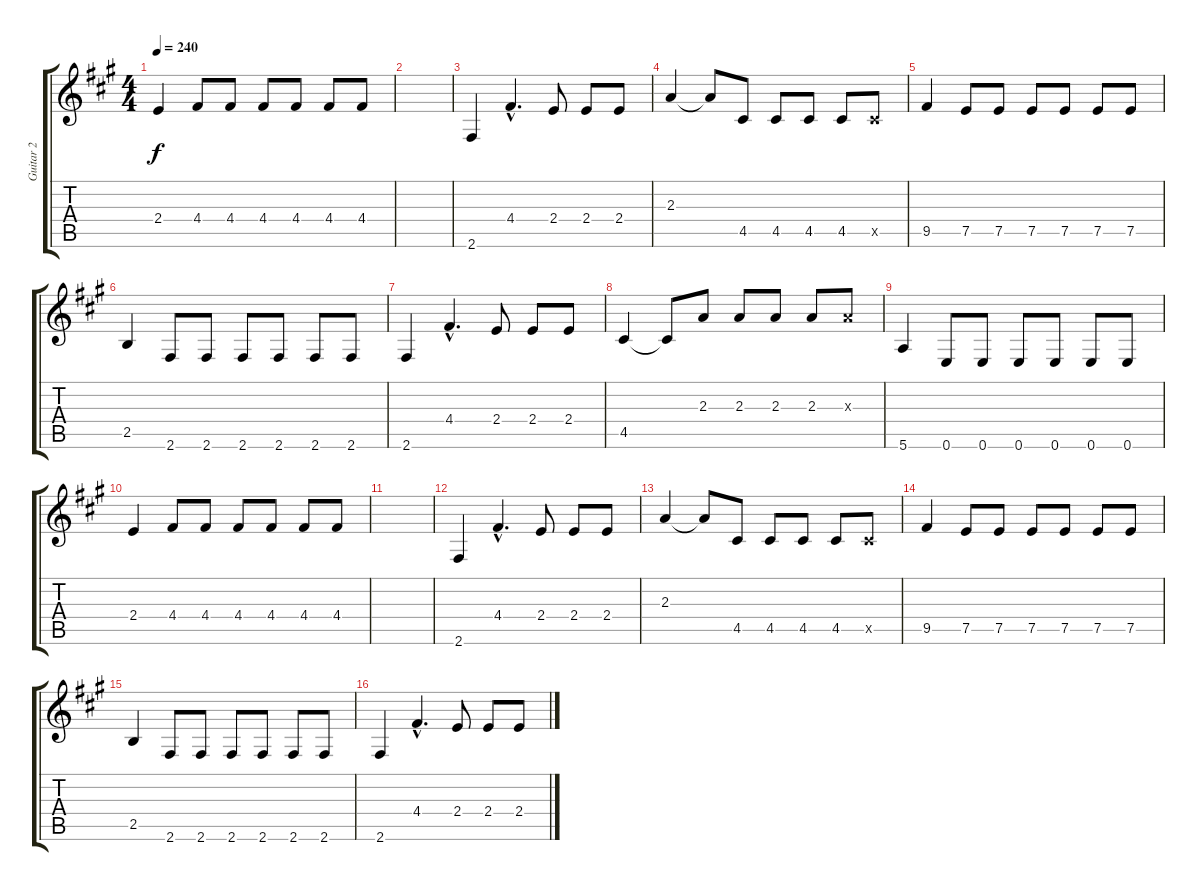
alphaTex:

\track ("Guitar 2" "Guitar 2") {instrument overdrivenguitar}
\staff {score tabs}
\tuning (E4 B3 G3 D3 A2 E2) {hide}
\ts (4 4)
\tempo 240
\clef g2
\ks a
2.4.4{dy f} 4.4.8 4.4.8 4.4.8 4.4.8 4.4.8 4.4.8 |
|
2.6.4 4.4{hac}.4{d} 2.4.8 2.4.8 2.4.8 |
2.3.4 2.3{t}.8 4.5.8 4.5.8 4.5.8 4.5.8 4.5{x}.8 |
9.5.4 7.5.8 7.5.8 7.5.8 7.5.8 7.5.8 7.5.8 |
2.5.4 2.6.8 2.6.8 2.6.8 2.6.8 2.6.8 2.6.8 |
2.6.4 4.4{hac}.4{d} 2.4.8 2.4.8 2.4.8 |
4.5.4 4.5{t}.8 2.3.8 2.3.8 2.3.8 2.3.8 2.3{x}.8 |
5.6.4 0.6.8 0.6.8 0.6.8 0.6.8 0.6.8 0.6.8 |
2.4.4 4.4.8 4.4.8 4.4.8 4.4.8 4.4.8 4.4.8 |
|
2.6.4{volume 13} 4.4{hac}.4{d} 2.4.8 2.4.8 2.4.8 |
2.3.4 2.3{t}.8 4.5.8 4.5.8 4.5.8 4.5.8 4.5{x}.8 |
9.5.4 7.5.8 7.5.8 7.5.8 7.5.8 7.5.8 7.5.8 |
2.5.4 2.6.8 2.6.8 2.6.8 2.6.8 2.6.8 2.6.8 |
2.6.4 4.4{hac}.4{d} 2.4.8 2.4.8 2.4.8
